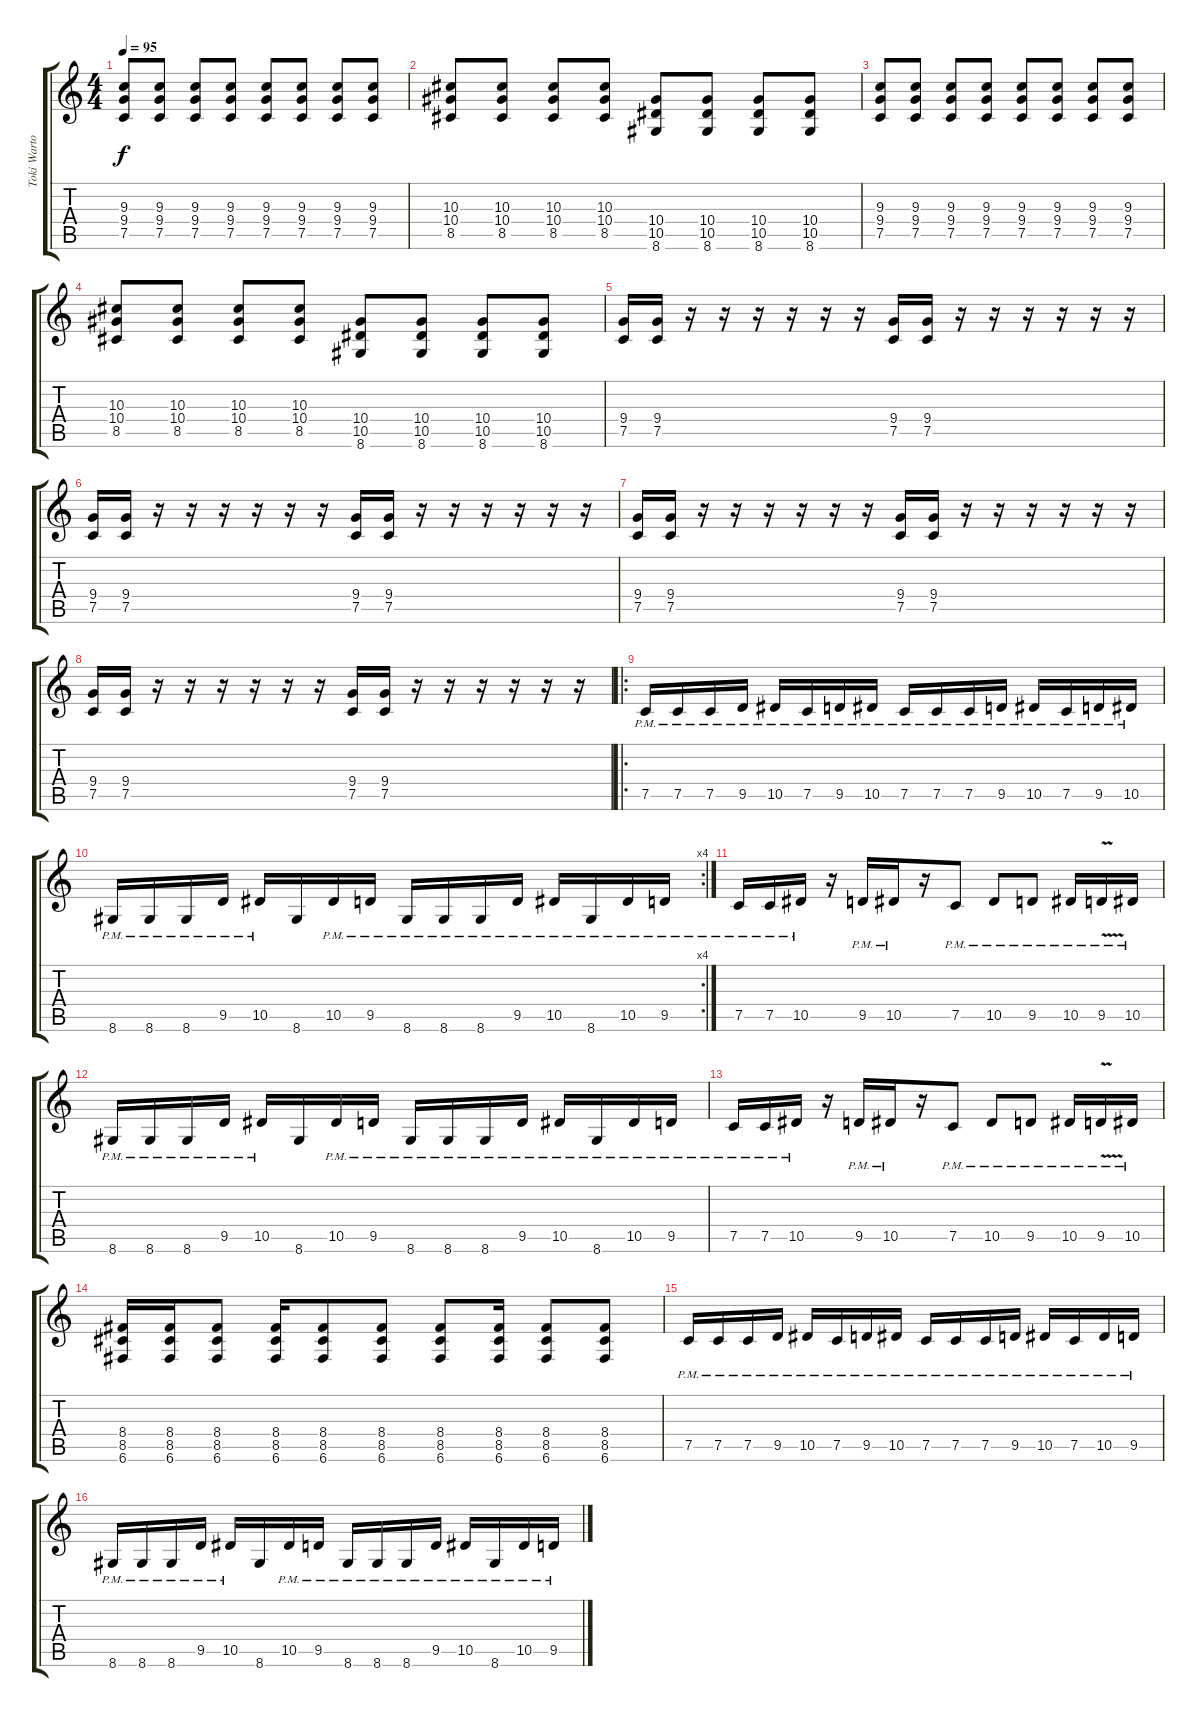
\track ("Toki Wartooth" "Toki Warto") {instrument distortionguitar}
\staff {score tabs}
\tuning (C4 G3 Eb3 Bb2 F2 C2) {hide}
\ts (4 4)
\tempo 95
\clef g2
\ks c
(9.3 9.4 7.5).8{dy f} (9.3 9.4 7.5).8 (9.3 9.4 7.5).8 (9.3 9.4 7.5).8 (9.3 9.4 7.5).8 (9.3 9.4 7.5).8 (9.3 9.4 7.5).8 (9.3 9.4 7.5).8 |
(10.3 10.4 8.5).8 (10.3 10.4 8.5).8 (10.3 10.4 8.5).8 (10.3 10.4 8.5).8 (10.4 10.5 8.6).8 (10.4 10.5 8.6).8 (10.4 10.5 8.6).8 (10.4 10.5 8.6).8 |
(9.3 9.4 7.5).8 (9.3 9.4 7.5).8 (9.3 9.4 7.5).8 (9.3 9.4 7.5).8 (9.3 9.4 7.5).8 (9.3 9.4 7.5).8 (9.3 9.4 7.5).8 (9.3 9.4 7.5).8 |
(10.3 10.4 8.5).8 (10.3 10.4 8.5).8 (10.3 10.4 8.5).8 (10.3 10.4 8.5).8 (10.4 10.5 8.6).8 (10.4 10.5 8.6).8 (10.4 10.5 8.6).8 (10.4 10.5 8.6).8 |
(9.4 7.5).16 (9.4 7.5).16 r.16 r.16 r.16 r.16 r.16 r.16 (9.4 7.5).16 (9.4 7.5).16 r.16 r.16 r.16 r.16 r.16 r.16 |
(9.4 7.5).16 (9.4 7.5).16 r.16 r.16 r.16 r.16 r.16 r.16 (9.4 7.5).16 (9.4 7.5).16 r.16 r.16 r.16 r.16 r.16 r.16 |
(9.4 7.5).16 (9.4 7.5).16 r.16 r.16 r.16 r.16 r.16 r.16 (9.4 7.5).16 (9.4 7.5).16 r.16 r.16 r.16 r.16 r.16 r.16 |
(9.4 7.5).16 (9.4 7.5).16 r.16 r.16 r.16 r.16 r.16 r.16 (9.4 7.5).16 (9.4 7.5).16 r.16 r.16 r.16 r.16 r.16 r.16 |
\ro
7.5{pm}.16 7.5{pm}.16 7.5{pm}.16 9.5{pm}.16 10.5{pm}.16 7.5{pm}.16 9.5{pm}.16 10.5{pm}.16 7.5{pm}.16 7.5{pm}.16 7.5{pm}.16 9.5{pm}.16 10.5{pm}.16 7.5{pm}.16 9.5{pm}.16 10.5{pm}.16 |
\rc 4
8.6{pm}.16 8.6{pm}.16 8.6{pm}.16 9.5{pm}.16 10.5{pm}.16 8.6.16 10.5{pm}.16 9.5{pm}.16 8.6{pm}.16 8.6{pm}.16 8.6{pm}.16 9.5{pm}.16 10.5{pm}.16 8.6{pm}.16 10.5{pm}.16 9.5{pm}.16 |
7.5{pm}.16 7.5{pm}.16 10.5{pm}.16 r.16 9.5{pm}.16 10.5{pm}.16 r.16 7.5{pm}.8 10.5{pm}.8 9.5{pm}.8 10.5{pm}.16 9.5{v pm}.16 10.5{pm}.16 |
8.6{pm}.16 8.6{pm}.16 8.6{pm}.16 9.5{pm}.16 10.5{pm}.16 8.6.16 10.5{pm}.16 9.5{pm}.16 8.6{pm}.16 8.6{pm}.16 8.6{pm}.16 9.5{pm}.16 10.5{pm}.16 8.6{pm}.16 10.5{pm}.16 9.5{pm}.16 |
7.5{pm}.16 7.5{pm}.16 10.5{pm}.16 r.16 9.5{pm}.16 10.5{pm}.16 r.16 7.5{pm}.8 10.5{pm}.8 9.5{pm}.8 10.5{pm}.16 9.5{v pm}.16 10.5{pm}.16 |
(8.4 8.5 6.6).16 (8.4 8.5 6.6).16 (8.4 8.5 6.6).8 (8.4 8.5 6.6).16 (8.4 8.5 6.6).8 (8.4 8.5 6.6).8 (8.4 8.5 6.6).8 (8.4 8.5 6.6).16 (8.4 8.5 6.6).8 (8.4 8.5 6.6).8 |
7.5{pm}.16 7.5{pm}.16 7.5{pm}.16 9.5{pm}.16 10.5{pm}.16 7.5{pm}.16 9.5{pm}.16 10.5{pm}.16 7.5{pm}.16 7.5{pm}.16 7.5{pm}.16 9.5{pm}.16 10.5{pm}.16 7.5{pm}.16 10.5{pm}.16 9.5{pm}.16 |
8.6{pm}.16 8.6{pm}.16 8.6{pm}.16 9.5{pm}.16 10.5{pm}.16 8.6.16 10.5{pm}.16 9.5{pm}.16 8.6{pm}.16 8.6{pm}.16 8.6{pm}.16 9.5{pm}.16 10.5{pm}.16 8.6{pm}.16 10.5{pm}.16 9.5{pm}.16
